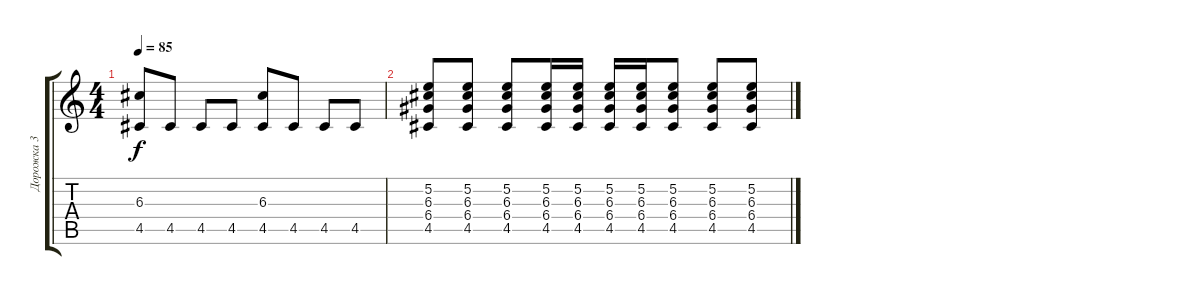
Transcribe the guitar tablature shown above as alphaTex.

\track ("Дорожка 3" "Дорожка 3") {instrument acousticguitarsteel}
\staff {score tabs}
\tuning (E4 B3 G3 D3 A2 E2) {hide}
\ts (4 4)
\tempo 85
\clef g2
\ks c
(6.3 4.5).8{dy f} 4.5.8 4.5.8 4.5.8 (6.3 4.5).8 4.5.8 4.5.8 4.5.8 |
(5.2 6.3 6.4 4.5).8 (5.2 6.3 6.4 4.5).8 (5.2 6.3 6.4 4.5).8 (5.2 6.3 6.4 4.5).16 (5.2 6.3 6.4 4.5).16 (5.2 6.3 6.4 4.5).16 (5.2 6.3 6.4 4.5).16 (5.2 6.3 6.4 4.5).8 (5.2 6.3 6.4 4.5).8 (5.2 6.3 6.4 4.5).8
